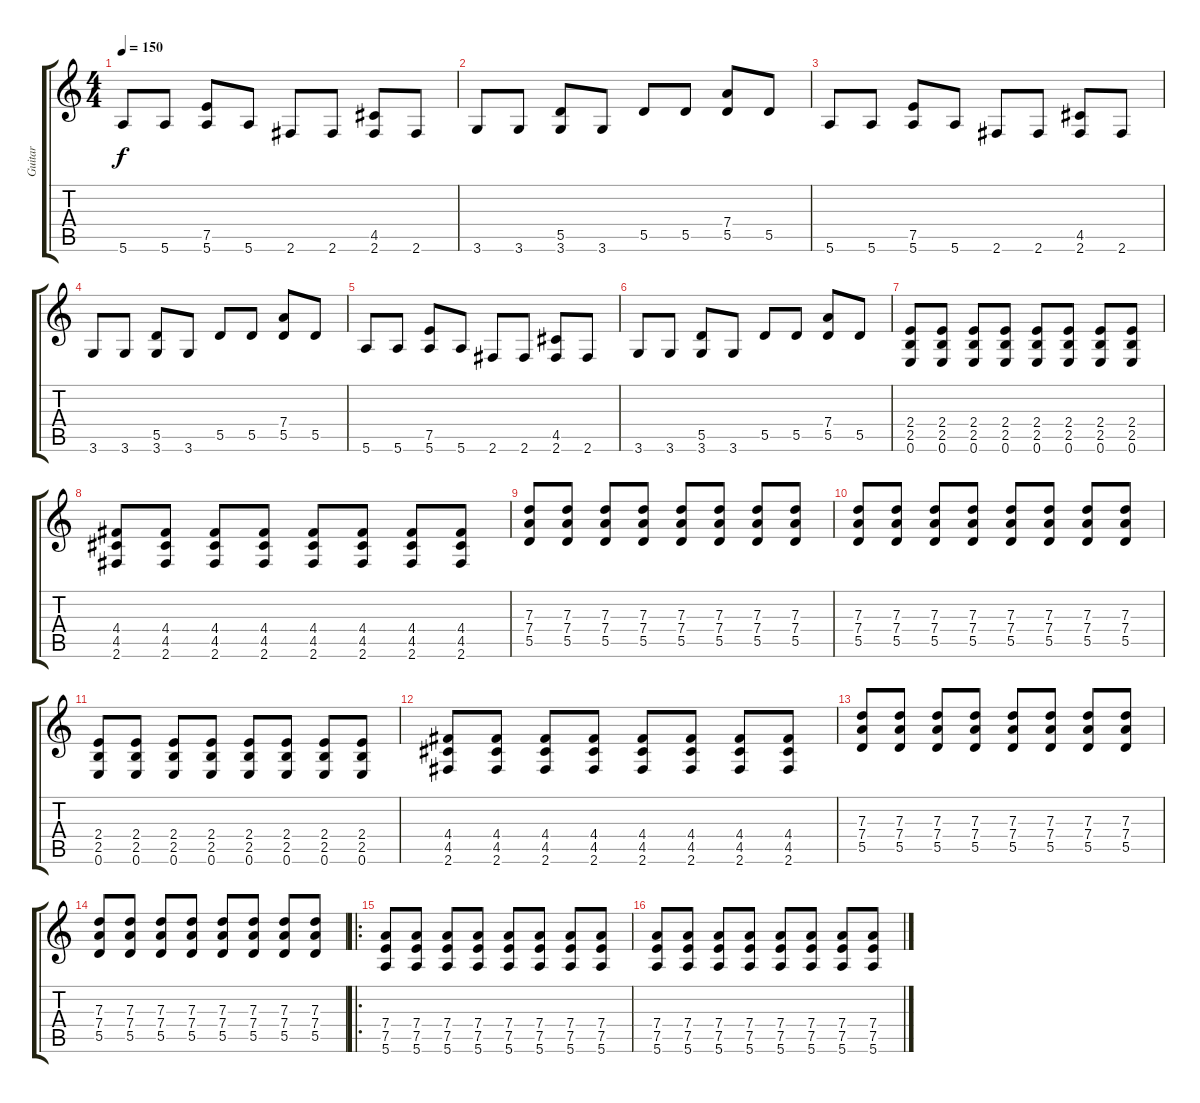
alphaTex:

\track ("Guitar" "Guitar") {instrument distortionguitar}
\staff {score tabs}
\tuning (E4 B3 G3 D3 A2 E2) {hide}
\ts (4 4)
\tempo 150
\clef g2
\ks c
5.6.8{dy f} 5.6.8 (7.5 5.6).8 5.6.8 2.6.8 2.6.8 (4.5 2.6).8 2.6.8 |
3.6.8 3.6.8 (5.5 3.6).8 3.6.8 5.5.8 5.5.8 (7.4 5.5).8 5.5.8 |
5.6.8 5.6.8 (7.5 5.6).8 5.6.8 2.6.8 2.6.8 (4.5 2.6).8 2.6.8 |
3.6.8 3.6.8 (5.5 3.6).8 3.6.8 5.5.8 5.5.8 (7.4 5.5).8 5.5.8 |
5.6.8 5.6.8 (7.5 5.6).8 5.6.8 2.6.8 2.6.8 (4.5 2.6).8 2.6.8 |
3.6.8 3.6.8 (5.5 3.6).8 3.6.8 5.5.8 5.5.8 (7.4 5.5).8 5.5.8 |
(2.4 2.5 0.6).8 (2.4 2.5 0.6).8 (2.4 2.5 0.6).8 (2.4 2.5 0.6).8 (2.4 2.5 0.6).8 (2.4 2.5 0.6).8 (2.4 2.5 0.6).8 (2.4 2.5 0.6).8 |
(4.4 4.5 2.6).8 (4.4 4.5 2.6).8 (4.4 4.5 2.6).8 (4.4 4.5 2.6).8 (4.4 4.5 2.6).8 (4.4 4.5 2.6).8 (4.4 4.5 2.6).8 (4.4 4.5 2.6).8 |
(7.3 7.4 5.5).8 (7.3 7.4 5.5).8 (7.3 7.4 5.5).8 (7.3 7.4 5.5).8 (7.3 7.4 5.5).8 (7.3 7.4 5.5).8 (7.3 7.4 5.5).8 (7.3 7.4 5.5).8 |
(7.3 7.4 5.5).8 (7.3 7.4 5.5).8 (7.3 7.4 5.5).8 (7.3 7.4 5.5).8 (7.3 7.4 5.5).8 (7.3 7.4 5.5).8 (7.3 7.4 5.5).8 (7.3 7.4 5.5).8 |
(2.4 2.5 0.6).8 (2.4 2.5 0.6).8 (2.4 2.5 0.6).8 (2.4 2.5 0.6).8 (2.4 2.5 0.6).8 (2.4 2.5 0.6).8 (2.4 2.5 0.6).8 (2.4 2.5 0.6).8 |
(4.4 4.5 2.6).8 (4.4 4.5 2.6).8 (4.4 4.5 2.6).8 (4.4 4.5 2.6).8 (4.4 4.5 2.6).8 (4.4 4.5 2.6).8 (4.4 4.5 2.6).8 (4.4 4.5 2.6).8 |
(7.3 7.4 5.5).8 (7.3 7.4 5.5).8 (7.3 7.4 5.5).8 (7.3 7.4 5.5).8 (7.3 7.4 5.5).8 (7.3 7.4 5.5).8 (7.3 7.4 5.5).8 (7.3 7.4 5.5).8 |
(7.3 7.4 5.5).8 (7.3 7.4 5.5).8 (7.3 7.4 5.5).8 (7.3 7.4 5.5).8 (7.3 7.4 5.5).8 (7.3 7.4 5.5).8 (7.3 7.4 5.5).8 (7.3 7.4 5.5).8 |
\ro
(7.4 7.5 5.6).8 (7.4 7.5 5.6).8 (7.4 7.5 5.6).8 (7.4 7.5 5.6).8 (7.4 7.5 5.6).8 (7.4 7.5 5.6).8 (7.4 7.5 5.6).8 (7.4 7.5 5.6).8 |
(7.4 7.5 5.6).8 (7.4 7.5 5.6).8 (7.4 7.5 5.6).8 (7.4 7.5 5.6).8 (7.4 7.5 5.6).8 (7.4 7.5 5.6).8 (7.4 7.5 5.6).8 (7.4 7.5 5.6).8
